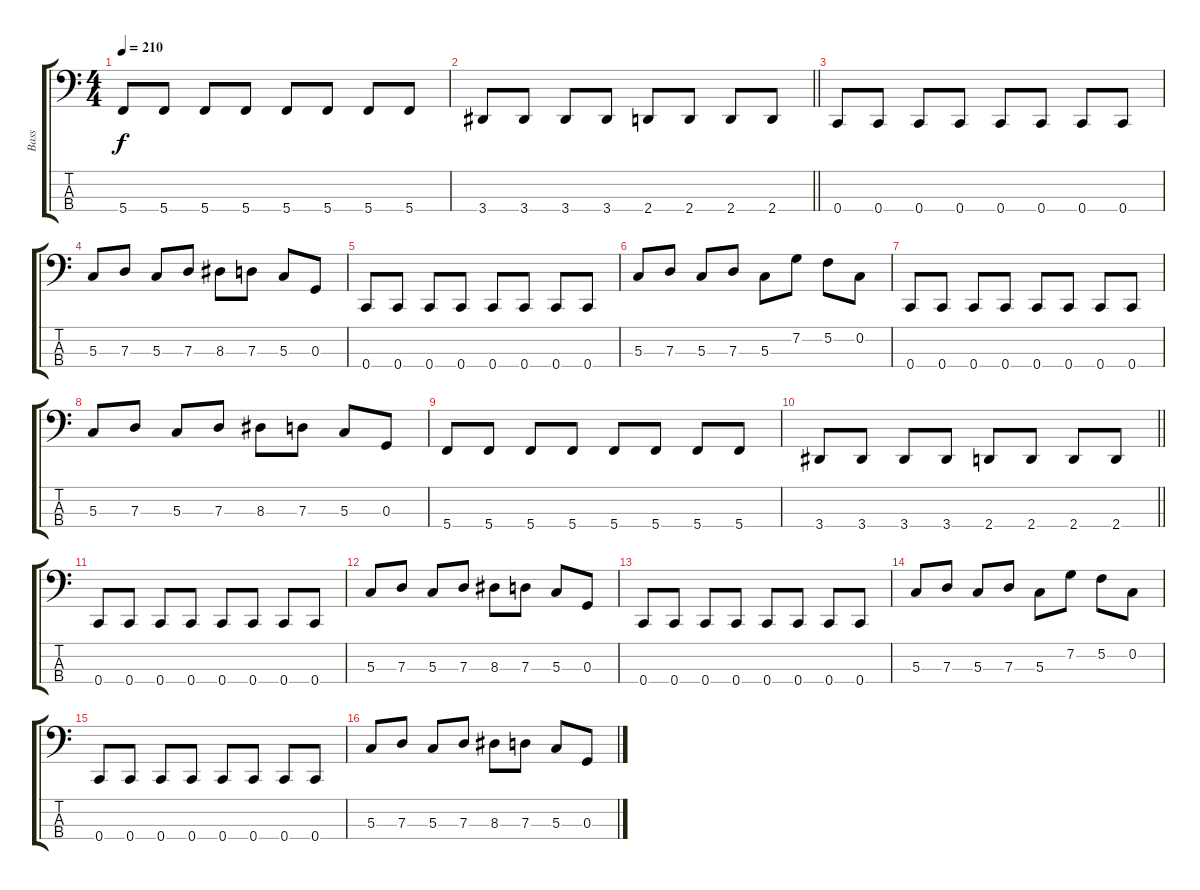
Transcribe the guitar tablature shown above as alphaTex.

\track ("Bass" "Bass") {instrument electricbassfinger}
\staff {score tabs}
\tuning (F2 C2 G1 C1) {hide}
\ts (4 4)
\tempo 210
\clef f4
\ks c
5.4.8{dy f} 5.4.8 5.4.8 5.4.8 5.4.8 5.4.8 5.4.8 5.4.8 |
\barLineRight lightlight
3.4.8 3.4.8 3.4.8 3.4.8 2.4.8 2.4.8 2.4.8 2.4.8 |
0.4.8 0.4.8 0.4.8 0.4.8 0.4.8 0.4.8 0.4.8 0.4.8 |
5.3.8 7.3.8 5.3.8 7.3.8 8.3.8 7.3.8 5.3.8 0.3.8 |
0.4.8 0.4.8 0.4.8 0.4.8 0.4.8 0.4.8 0.4.8 0.4.8 |
5.3.8 7.3.8 5.3.8 7.3.8 5.3.8 7.2.8 5.2.8 0.2.8 |
0.4.8 0.4.8 0.4.8 0.4.8 0.4.8 0.4.8 0.4.8 0.4.8 |
5.3.8 7.3.8 5.3.8 7.3.8 8.3.8 7.3.8 5.3.8 0.3.8 |
5.4.8 5.4.8 5.4.8 5.4.8 5.4.8 5.4.8 5.4.8 5.4.8 |
\barLineRight lightlight
3.4.8 3.4.8 3.4.8 3.4.8 2.4.8 2.4.8 2.4.8 2.4.8 |
0.4.8 0.4.8 0.4.8 0.4.8 0.4.8 0.4.8 0.4.8 0.4.8 |
5.3.8 7.3.8 5.3.8 7.3.8 8.3.8 7.3.8 5.3.8 0.3.8 |
0.4.8 0.4.8 0.4.8 0.4.8 0.4.8 0.4.8 0.4.8 0.4.8 |
5.3.8 7.3.8 5.3.8 7.3.8 5.3.8 7.2.8 5.2.8 0.2.8 |
0.4.8 0.4.8 0.4.8 0.4.8 0.4.8 0.4.8 0.4.8 0.4.8 |
5.3.8 7.3.8 5.3.8 7.3.8 8.3.8 7.3.8 5.3.8 0.3.8
